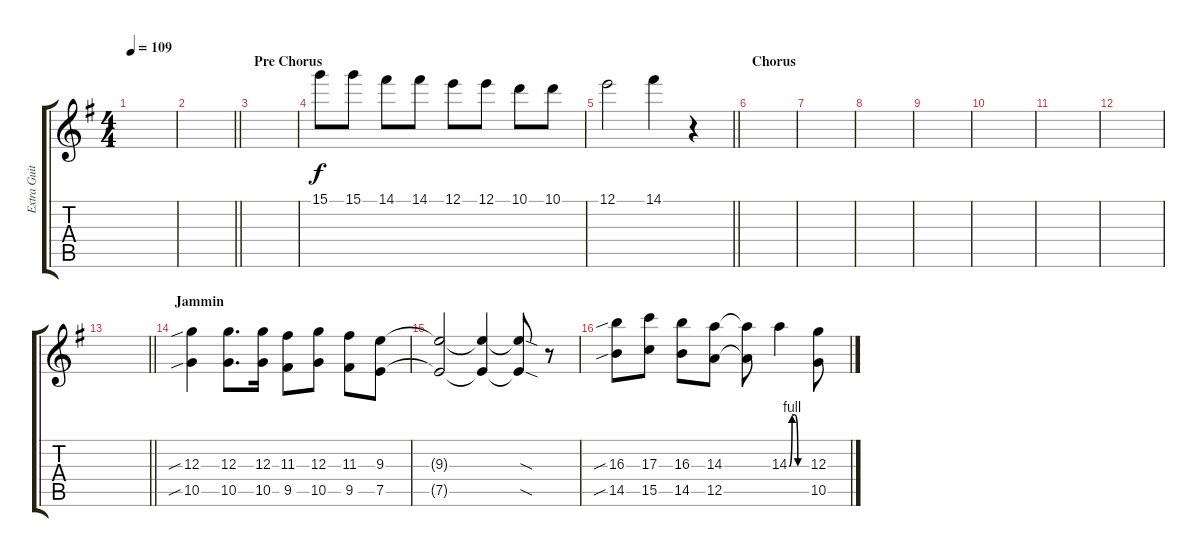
\track ("Extra Guitar" "Extra Guit") {instrument distortionguitar}
\staff {score tabs}
\tuning (E4 B3 G3 D3 A2 E2) {hide}
\ts (4 4)
\tempo 109
\clef g2
\ks g
|
\barLineRight lightlight
|
\section ("" "Pre Chorus")
|
15.1.8 15.1.8 14.1.8 14.1.8 12.1.8 12.1.8 10.1.8 10.1.8 |
\barLineRight lightlight
12.1.2 14.1.4 r.4 |
\section ("" "Chorus")
|
|
|
|
|
|
|
\barLineRight lightlight
|
\section ("" "Jammin")
(12.3{sib} 10.5{sib}).4 (12.3 10.5).8{d} (12.3 10.5).16 (11.3 9.5).8 (12.3 10.5).8 (11.3 9.5).8 (9.3 7.5).8 |
(9.3{t} 7.5{t}).2 (9.3{t} 7.5{t}).4 (9.3{sod t} 7.5{sod t}).8 r.8 |
(16.3{sib} 14.5{sib}).8 (17.3 15.5).8 (16.3 14.5).8 (14.3 12.5).8 (14.3{t} 12.5{t}).8 14.3{be (custom 0 0 10 4 20 4 30 0 60 0)}.4 (12.3 10.5).8
